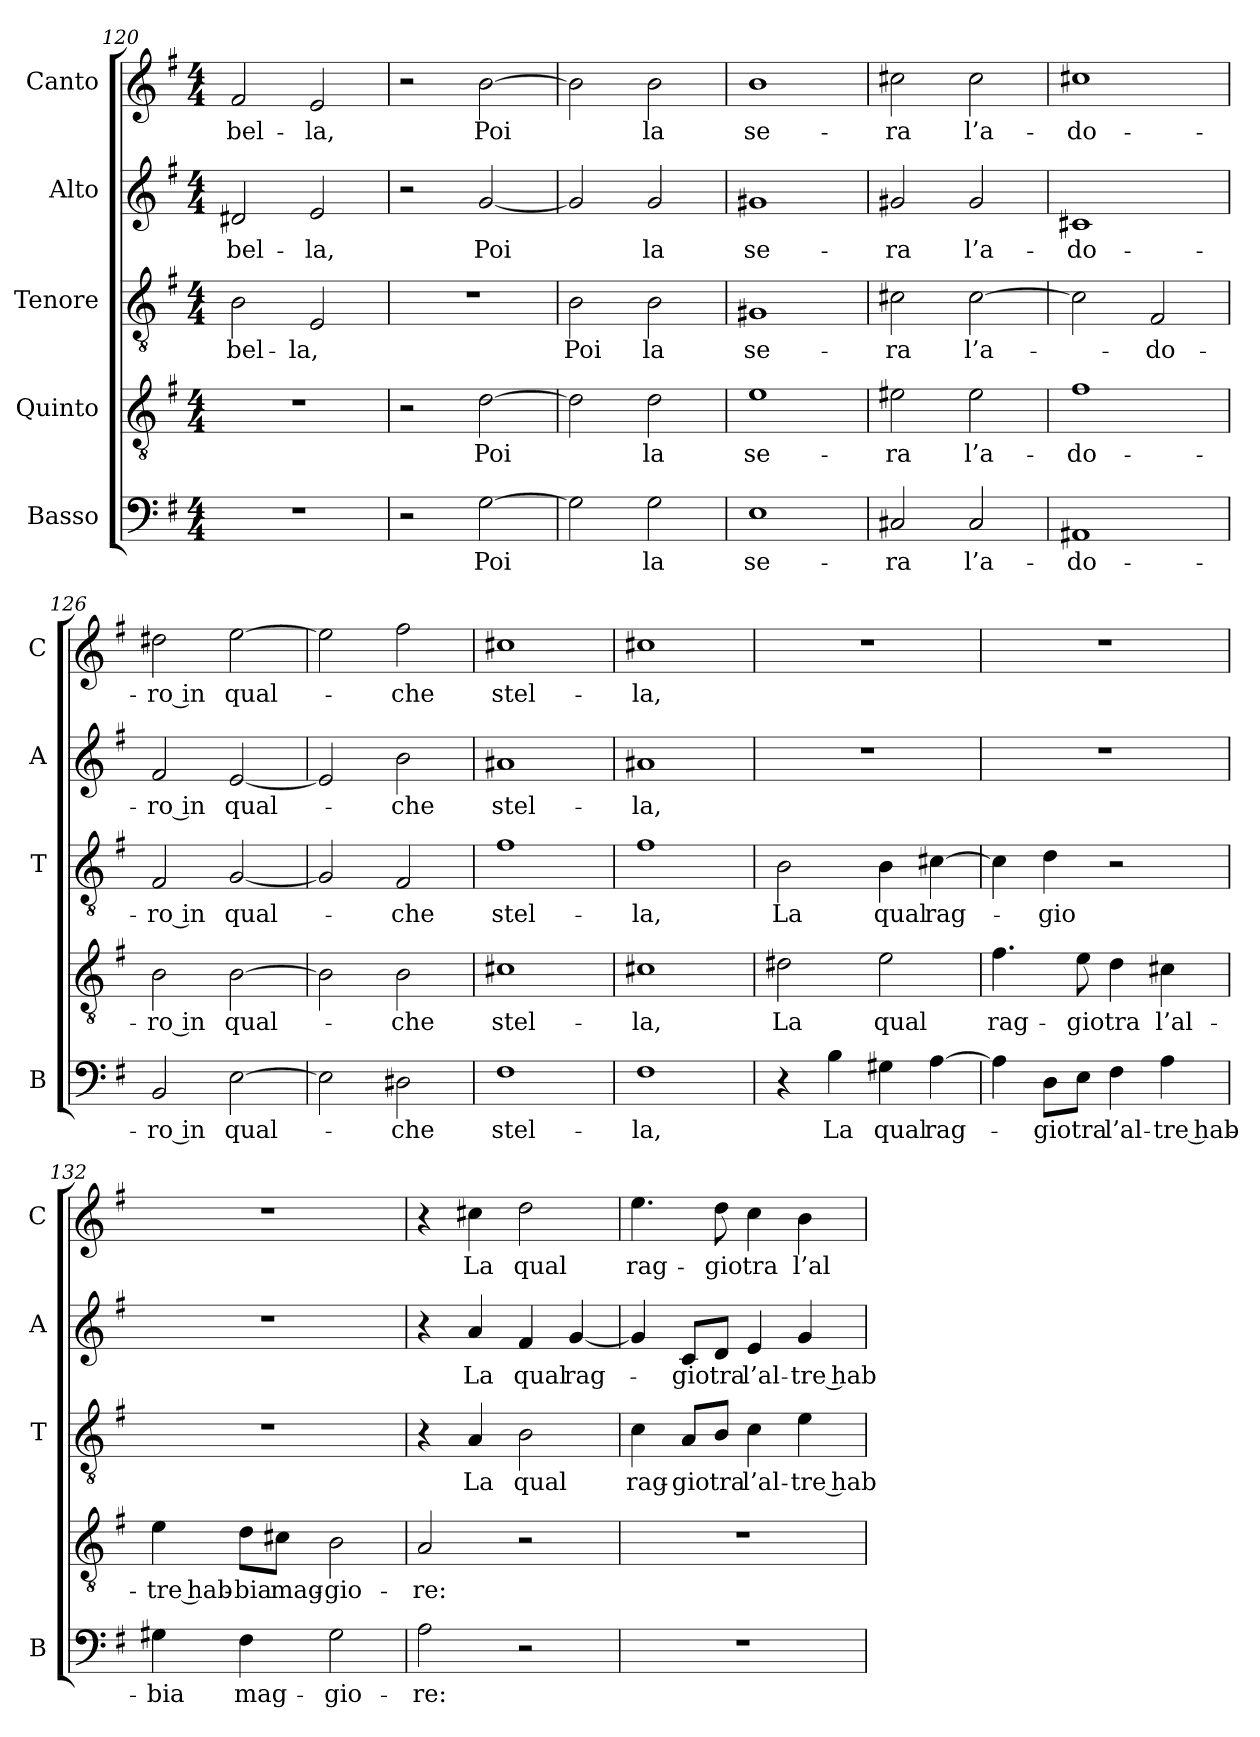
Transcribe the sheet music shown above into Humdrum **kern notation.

**kern	**text	**kern	**text	**kern	**text	**kern	**text	**kern	**text
*part5	*part5	*part4	*part4	*part3	*part3	*part2	*part2	*part1	*part1
*staff5	*staff5	*staff4	*staff4	*staff3	*staff3	*staff2	*staff2	*staff1	*staff1
*I"Basso	*	*I"Quinto	*	*I"Tenore	*	*I"Alto	*	*I"Canto	*
*I'B	*	*	*	*I'T	*	*I'A	*	*I'C	*
*clefF4	*	*clefGv2	*	*clefGv2	*	*clefG2	*	*clefG2	*
*k[f#]	*	*k[f#]	*	*k[f#]	*	*k[f#]	*	*k[f#]	*
*G:	*	*G:	*	*G:	*	*G:	*	*G:	*
*M4/4	*	*M4/4	*	*M4/4	*	*M4/4	*	*M4/4	*
=120	=120	=120	=120	=120	=120	=120	=120	=120	=120
!	!	!	!	!	!LO:LY:b	!	!LO:LY:b	!	!LO:LY:b
1r	.	1r	.	2B\	bel-	2d#X/	bel-	2f#/	bel-
!	!	!	!	!	!LO:LY:b	!	!LO:LY:b	!	!LO:LY:b
.	.	.	.	2E/	-la,	2e/	-la,	2e/	-la,
=121	=121	=121	=121	=121	=121	=121	=121	=121	=121
2r	.	2r	.	1r	.	2r	.	2r	.
!	!LO:LY:b	!	!LO:LY:b	!	!	!	!LO:LY:b	!	!LO:LY:b
[2G\	Poi	[2d\	Poi	.	.	[2g/	Poi	[2b\	Poi
=122	=122	=122	=122	=122	=122	=122	=122	=122	=122
!	!	!	!	!	!LO:LY:b	!	!	!	!
2G\]	.	2d\]	.	2B\	Poi	2g/]	.	2b\]	.
!	!LO:LY:b	!	!LO:LY:b	!	!LO:LY:b	!	!LO:LY:b	!	!LO:LY:b
2G\	la	2d\	la	2B\	la	2g/	la	2b\	la
=123	=123	=123	=123	=123	=123	=123	=123	=123	=123
!	!LO:LY:b	!	!LO:LY:b	!	!LO:LY:b	!	!LO:LY:b	!	!LO:LY:b
1E	se-	1e	se-	1G#X	se-	1g#X	se-	1b	se-
=124	=124	=124	=124	=124	=124	=124	=124	=124	=124
!	!LO:LY:b	!	!LO:LY:b	!	!LO:LY:b	!	!LO:LY:b	!	!LO:LY:b
2C#X/	-ra	2e#X\	-ra	2c#X\	-ra	2g#X/	-ra	2cc#X\	-ra
!	!LO:LY:b	!	!LO:LY:b	!	!LO:LY:b	!	!LO:LY:b	!	!LO:LY:b
2C#/	l’a-	2e#\	l’a-	[2c#\	l’a-	2g#/	l’a-	2cc#\	l’a-
!!LO:LB:g=z
=125	=125	=125	=125	=125	=125	=125	=125	=125	=125
!	!LO:LY:b	!	!LO:LY:b	!	!	!	!LO:LY:b	!	!LO:LY:b
1AA#X	-do-	1f#	-do-	2c#\]	.	1c#X	-do-	1cc#X	-do-
!	!	!	!	!	!LO:LY:b	!	!	!	!
.	.	.	.	2F#/	-do-	.	.	.	.
=126	=126	=126	=126	=126	=126	=126	=126	=126	=126
!	!LO:LY:b	!	!LO:LY:b	!	!LO:LY:b	!	!LO:LY:b	!	!LO:LY:b
2BB/	-ro in	2B\	-ro in	2F#/	-ro in	2f#/	-ro in	2dd#X\	-ro in
!	!LO:LY:b	!	!LO:LY:b	!	!LO:LY:b	!	!LO:LY:b	!	!LO:LY:b
[2E\	qual-	[2B\	qual-	[2G/	qual-	[2e/	qual-	[2ee\	qual-
=127	=127	=127	=127	=127	=127	=127	=127	=127	=127
2E\]	.	2B\]	.	2G/]	.	2e/]	.	2ee\]	.
!	!LO:LY:b	!	!LO:LY:b	!	!LO:LY:b	!	!LO:LY:b	!	!LO:LY:b
2D#X\	-che	2B\	-che	2F#/	-che	2b\	-che	2ff#\	-che
=128	=128	=128	=128	=128	=128	=128	=128	=128	=128
!	!LO:LY:b	!	!LO:LY:b	!	!LO:LY:b	!	!LO:LY:b	!	!LO:LY:b
1F#	stel-	1c#X	stel-	1f#	stel-	1a#X	stel-	1cc#X	stel-
=129	=129	=129	=129	=129	=129	=129	=129	=129	=129
!	!LO:LY:b	!	!LO:LY:b	!	!LO:LY:b	!	!LO:LY:b	!	!LO:LY:b
1F#	-la,	1c#X	-la,	1f#	-la,	1a#X	-la,	1cc#X	-la,
=130	=130	=130	=130	=130	=130	=130	=130	=130	=130
!	!	!	!LO:LY:b	!	!LO:LY:b	!	!	!	!
4r	.	2d#X\	La	2B\	La	1r	.	1r	.
!	!LO:LY:b	!	!	!	!	!	!	!	!
4B\	La	.	.	.	.	.	.	.	.
!	!LO:LY:b	!	!LO:LY:b	!	!LO:LY:b	!	!	!	!
4G#X\	qual	2e\	qual	4B\	qual	.	.	.	.
!	!LO:LY:b	!	!	!	!LO:LY:b	!	!	!	!
[4A\	rag-	.	.	[4c#X\	rag-	.	.	.	.
=131	=131	=131	=131	=131	=131	=131	=131	=131	=131
!	!	!	!LO:LY:b	!	!	!	!	!	!
4A\]	.	4.f#\	rag-	4c#\]	.	1r	.	1r	.
!	!LO:LY:b	!	!	!	!LO:LY:b	!	!	!	!
8D\L	-gio	.	.	4d\	-gio	.	.	.	.
!	!LO:LY:b	!	!LO:LY:b	!	!	!	!	!	!
8E\J	tra	8e\	-gio	.	.	.	.	.	.
!	!LO:LY:b	!	!LO:LY:b	!	!	!	!	!	!
4F#\	l’al-	4d\	tra	2r	.	.	.	.	.
!	!LO:LY:b	!	!LO:LY:b	!	!	!	!	!	!
4A\	-tre hab-	4c#X\	l’al-	.	.	.	.	.	.
!!LO:PB:g=z
=132	=132	=132	=132	=132	=132	=132	=132	=132	=132
!	!LO:LY:b	!	!LO:LY:b	!	!	!	!	!	!
4G#X\	-bia	4e\	-tre hab-	1r	.	1r	.	1r	.
!	!LO:LY:b	!	!LO:LY:b	!	!	!	!	!	!
4F#\	mag-	8d\L	-bia	.	.	.	.	.	.
!	!	!	!LO:LY:b	!	!	!	!	!	!
.	.	8c#X\J	mag-	.	.	.	.	.	.
!	!LO:LY:b	!	!LO:LY:b	!	!	!	!	!	!
2G#\	-gio-	2B\	-gio-	.	.	.	.	.	.
=133	=133	=133	=133	=133	=133	=133	=133	=133	=133
!	!LO:LY:b	!	!LO:LY:b	!	!	!	!	!	!
2A\	-re:	2A/	-re:	4r	.	4r	.	4r	.
!	!	!	!	!	!LO:LY:b	!	!LO:LY:b	!	!LO:LY:b
.	.	.	.	4A/	La	4a/	La	4cc#X\	La
!	!	!	!	!	!LO:LY:b	!	!LO:LY:b	!	!LO:LY:b
2r	.	2r	.	2B\	qual	4f#/	qual	2dd\	qual
!	!	!	!	!	!	!	!LO:LY:b	!	!
.	.	.	.	.	.	[4g/	rag-	.	.
=134	=134	=134	=134	=134	=134	=134	=134	=134	=134
!	!	!	!	!	!LO:LY:b	!	!	!	!LO:LY:b
1r	.	1r	.	4c\	rag-	4g/]	.	4.ee\	rag-
!	!	!	!	!	!LO:LY:b	!	!LO:LY:b	!	!
.	.	.	.	8A/L	-gio	8c/L	-gio	.	.
!	!	!	!	!	!LO:LY:b	!	!LO:LY:b	!	!LO:LY:b
.	.	.	.	8B/J	tra	8d/J	tra	8dd\	-gio
!	!	!	!	!	!LO:LY:b	!	!LO:LY:b	!	!LO:LY:b
.	.	.	.	4c\	l’al-	4e/	l’al-	4cc\	tra
!	!	!	!	!	!LO:LY:b	!	!LO:LY:b	!	!LO:LY:b
.	.	.	.	4e\	-tre hab-	4g/	-tre hab-	4b\	l’al-
=	=	=	=	=	=	=	=	=	=
*-	*-	*-	*-	*-	*-	*-	*-	*-	*-
